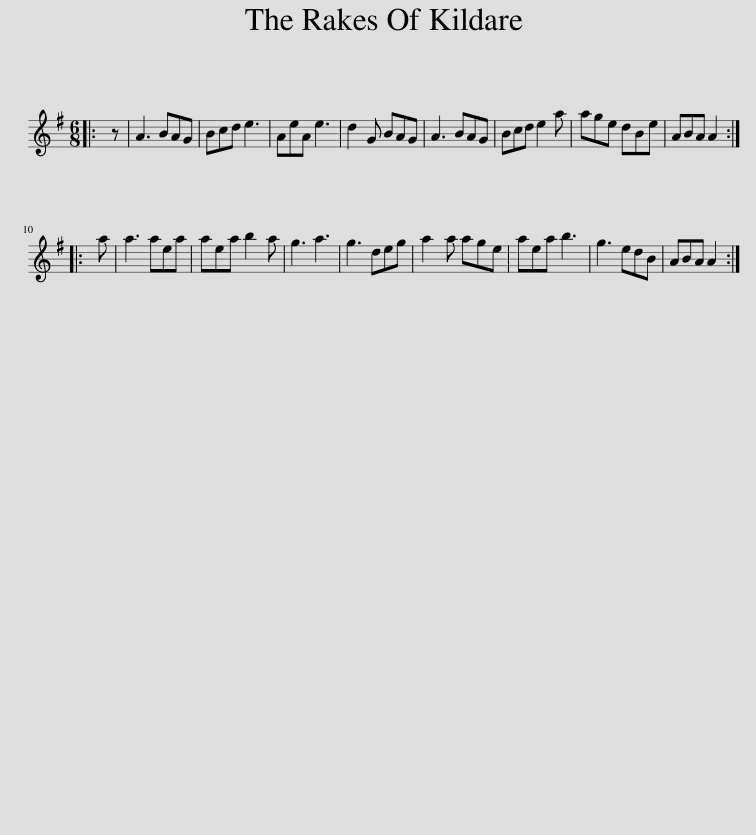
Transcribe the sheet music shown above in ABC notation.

X:1
L:1/8
M:6/8
I:linebreak $
K:G
V:1 treble
V:1
|: z | A3 BAG | Bcd e3 | AeA e3 | d2 G BAG | %5
 A3 BAG | Bcd e2 a | age dBe | ABA A2 ::$ a | %10
 a3 aea | aea b2 a | g3 a3 | g3 deg | a2 a age | %15
 aea b3 | g3 edB | ABA A2 :| %18
